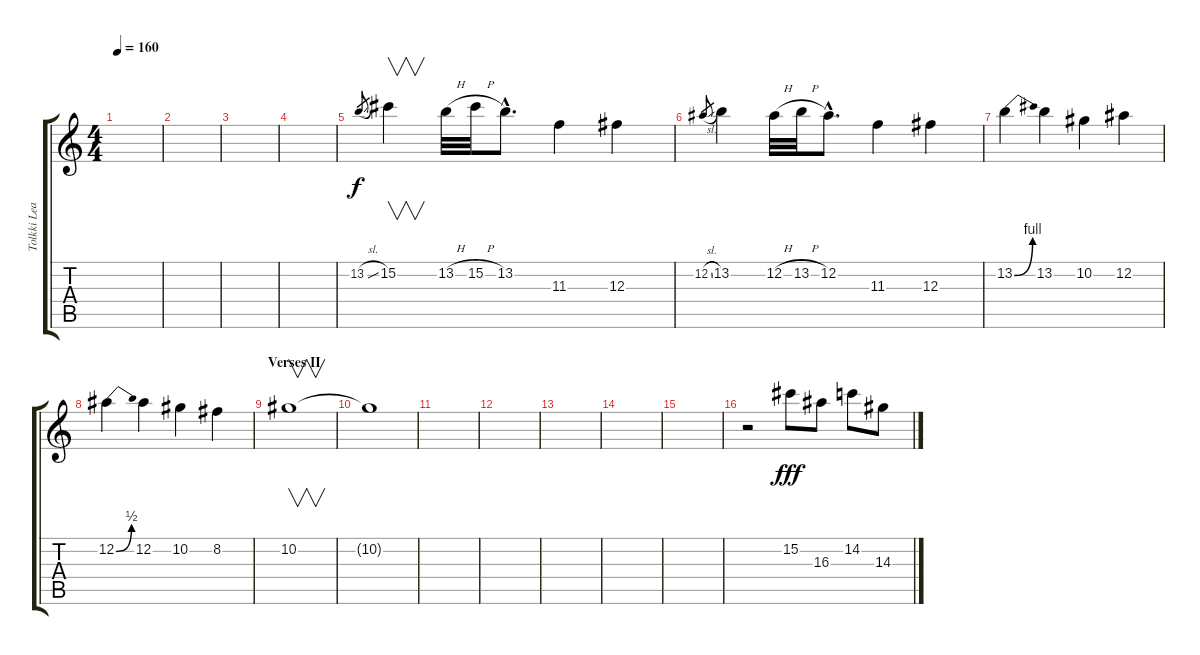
\track ("Tolkki Lead" "Tolkki Lea") {instrument overdrivenguitar}
\staff {score tabs}
\tuning (Eb4 Bb3 Gb3 Db3 Ab2 Eb2) {hide}
\ts (4 4)
\tempo 160
\clef g2
\ks c
|
|
|
|
13.2{sl}.8{gr} 15.2.4{v} 13.2{h}.32 15.2{h}.32 13.2{hac}.8{d} 11.3.4 12.3.4 |
12.2{sl}.8{gr} 13.2.4 12.2{h}.32 13.2{h}.32 12.2{hac}.8{d} 11.3.4 12.3.4 |
13.2{be (bend 0 0 60 4)}.4 13.2.4 10.2.4 12.2.4 |
12.2{be (bend 0 0 60 2)}.4 12.2.4 10.2.4 8.2.4 |
\section ("" "Verses II")
10.2.1{v} |
10.2{t}.1{dy f} |
|
|
|
|
|
r.2 15.2.8{dy fff} 16.3.8 14.2.8 14.3.8
